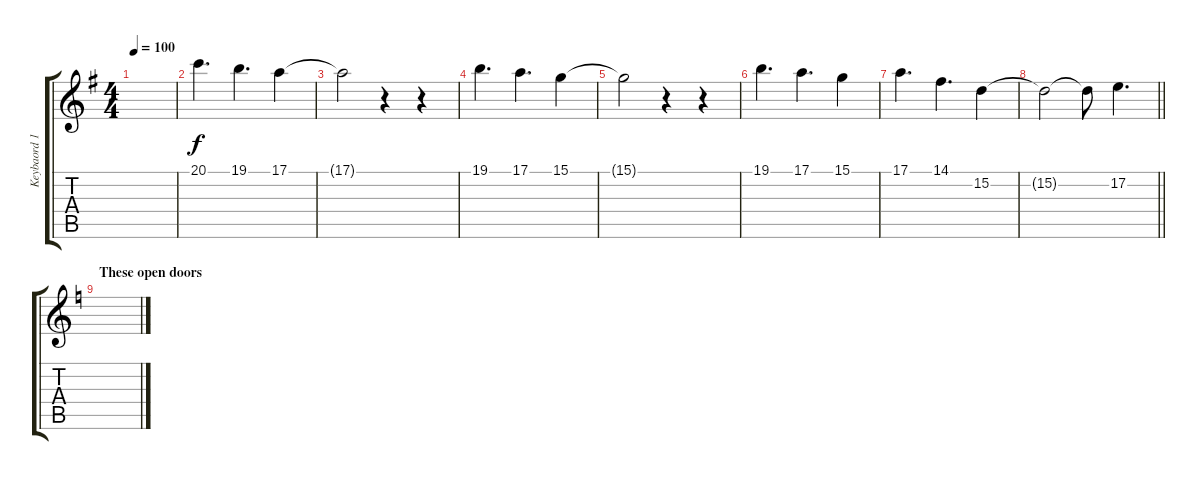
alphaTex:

\track ("Keybaord 1" "Keybaord 1") {instrument stringensemble1}
\staff {score tabs}
\tuning (E4 B3 G3 D3 A2 E2) {hide}
\ts (4 4)
\tempo 100
\clef g2
\ks g
|
20.1.4{d} 19.1.4{d} 17.1.4 |
17.1{t}.2{volume 4} r.4 r.4{volume 12} |
19.1.4{d} 17.1.4{d} 15.1.4 |
15.1{t}.2{volume 4} r.4 r.4{volume 12} |
19.1.4{d} 17.1.4{d} 15.1.4 |
17.1.4{d} 14.1.4{d} 15.2.4 |
\barLineRight lightlight
15.2{t}.2 15.2{t}.8 17.2.4{d} |
\section ("" "These open doors")
\ks c
